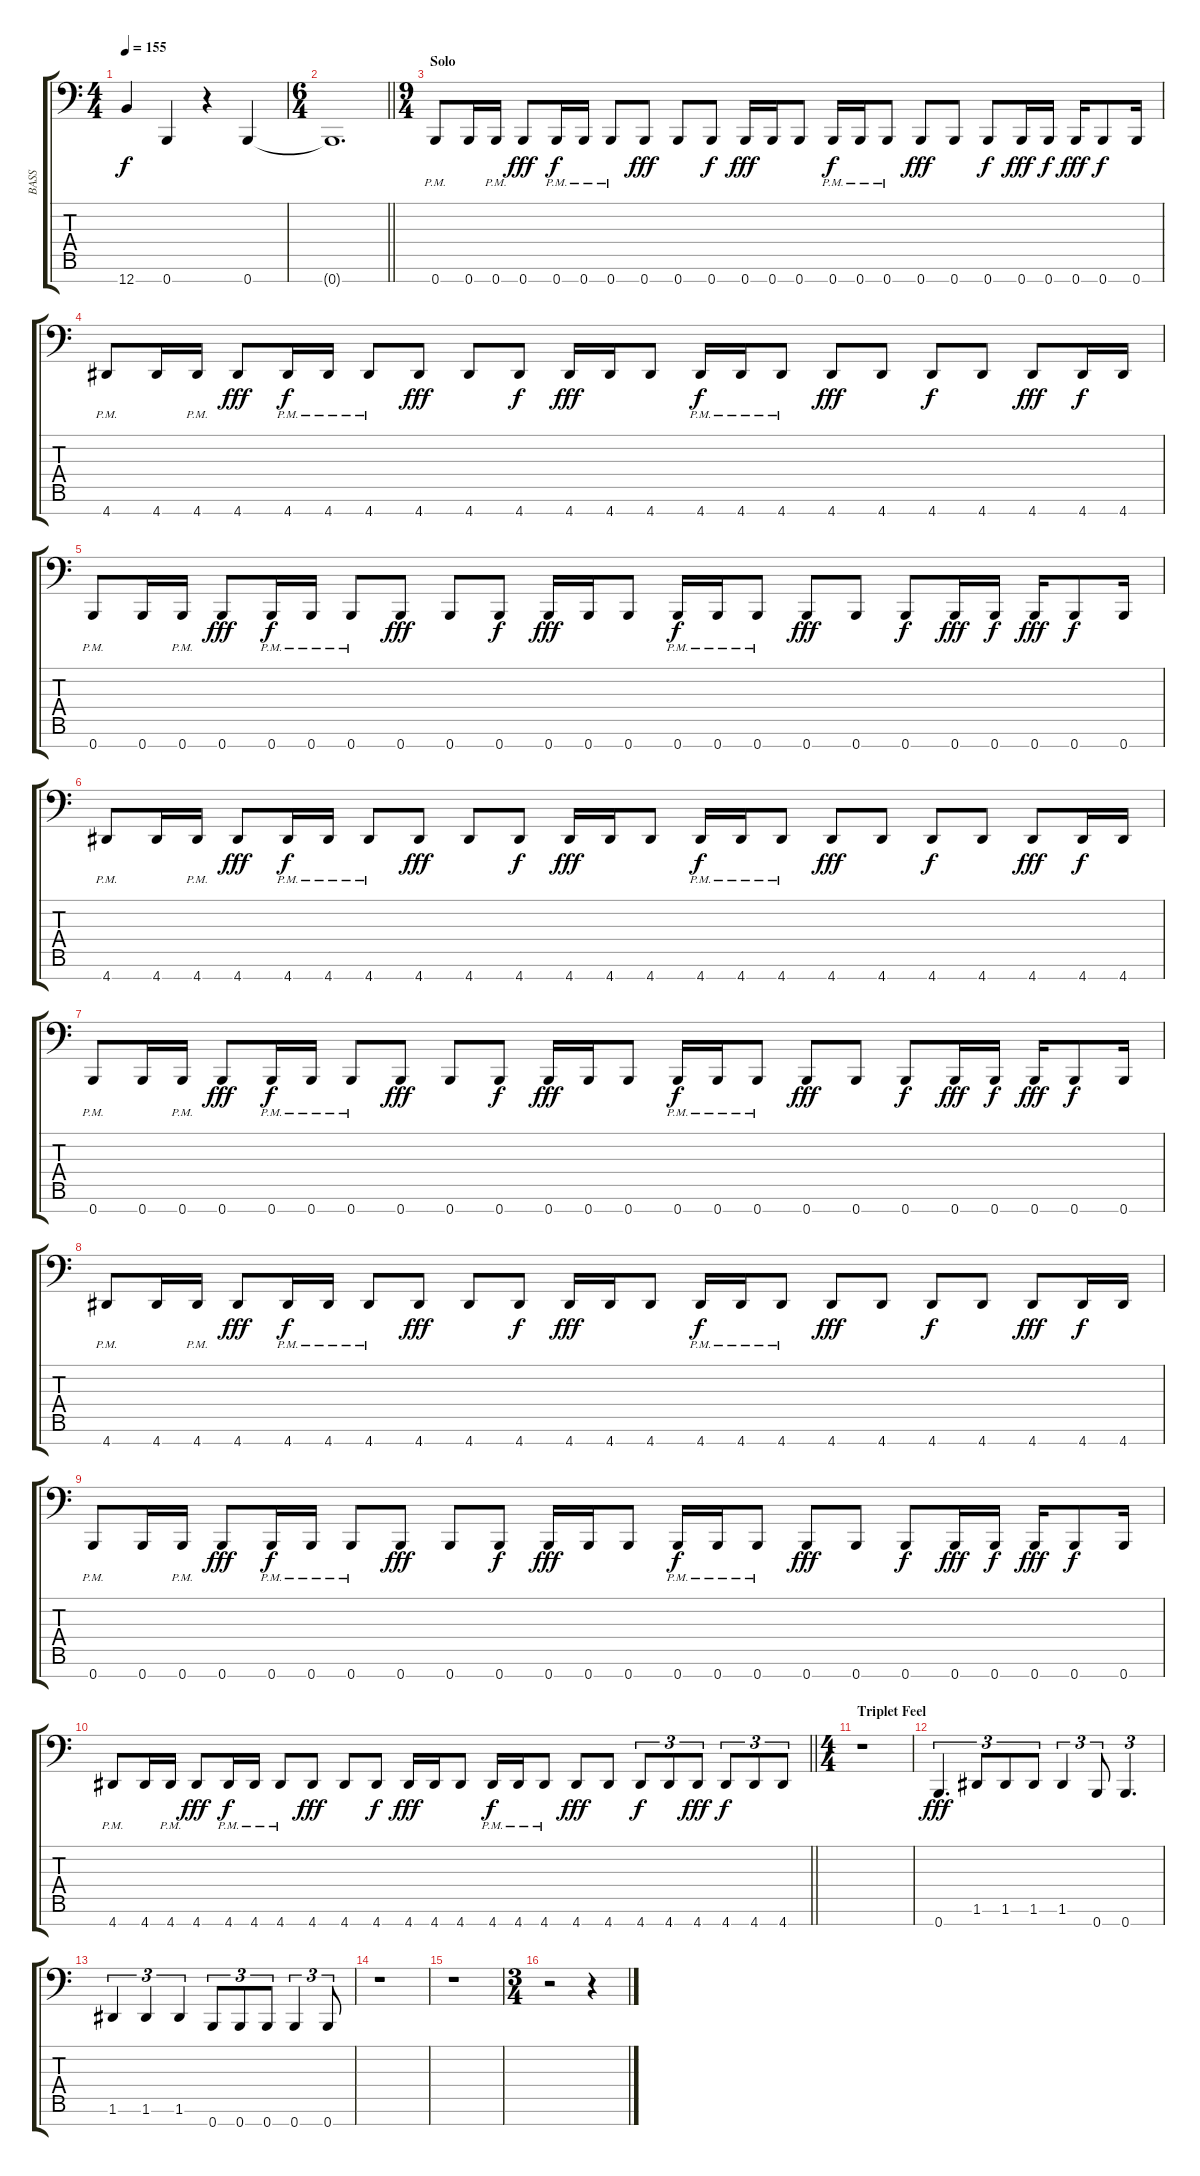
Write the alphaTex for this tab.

\track ("BASS" "BASS") {instrument electricbassfinger}
\staff {score tabs}
\tuning (E3 B2 G2 D2 A1 D1 B0) {hide}
\ts (4 4)
\tempo 155
\clef f4
\ks c
12.7{t}.4{dy f} 0.7.4 r.4 0.7.4 |
\ts (6 4)
\barLineRight lightlight
0.7{t}.1{d} |
\ts (9 4)
\section ("" "Solo")
0.7{pm}.8 0.7.16 0.7{pm}.16 0.7.8{dy fff} 0.7{pm}.16{dy f} 0.7{pm}.16 0.7{pm}.8 0.7.8{dy fff} 0.7.8 0.7.8{dy f} 0.7.16{dy fff} 0.7.16 0.7.8 0.7{pm}.16{dy f} 0.7{pm}.16 0.7{pm}.8 0.7.8{dy fff} 0.7.8 0.7.8{dy f} 0.7.16{dy fff} 0.7.16{dy f} 0.7.16{dy fff} 0.7.8{dy f} 0.7.16 |
4.7{pm}.8 4.7.16 4.7{pm}.16 4.7.8{dy fff} 4.7{pm}.16{dy f} 4.7{pm}.16 4.7{pm}.8 4.7.8{dy fff} 4.7.8 4.7.8{dy f} 4.7.16{dy fff} 4.7.16 4.7.8 4.7{pm}.16{dy f} 4.7{pm}.16 4.7{pm}.8 4.7.8{dy fff} 4.7.8 4.7.8{dy f} 4.7.8 4.7.8{dy fff} 4.7.16{dy f} 4.7.16 |
0.7{pm}.8 0.7.16 0.7{pm}.16 0.7.8{dy fff} 0.7{pm}.16{dy f} 0.7{pm}.16 0.7{pm}.8 0.7.8{dy fff} 0.7.8 0.7.8{dy f} 0.7.16{dy fff} 0.7.16 0.7.8 0.7{pm}.16{dy f} 0.7{pm}.16 0.7{pm}.8 0.7.8{dy fff} 0.7.8 0.7.8{dy f} 0.7.16{dy fff} 0.7.16{dy f} 0.7.16{dy fff} 0.7.8{dy f} 0.7.16 |
4.7{pm}.8 4.7.16 4.7{pm}.16 4.7.8{dy fff} 4.7{pm}.16{dy f} 4.7{pm}.16 4.7{pm}.8 4.7.8{dy fff} 4.7.8 4.7.8{dy f} 4.7.16{dy fff} 4.7.16 4.7.8 4.7{pm}.16{dy f} 4.7{pm}.16 4.7{pm}.8 4.7.8{dy fff} 4.7.8 4.7.8{dy f} 4.7.8 4.7.8{dy fff} 4.7.16{dy f} 4.7.16 |
0.7{pm}.8 0.7.16 0.7{pm}.16 0.7.8{dy fff} 0.7{pm}.16{dy f} 0.7{pm}.16 0.7{pm}.8 0.7.8{dy fff} 0.7.8 0.7.8{dy f} 0.7.16{dy fff} 0.7.16 0.7.8 0.7{pm}.16{dy f} 0.7{pm}.16 0.7{pm}.8 0.7.8{dy fff} 0.7.8 0.7.8{dy f} 0.7.16{dy fff} 0.7.16{dy f} 0.7.16{dy fff} 0.7.8{dy f} 0.7.16 |
4.7{pm}.8 4.7.16 4.7{pm}.16 4.7.8{dy fff} 4.7{pm}.16{dy f} 4.7{pm}.16 4.7{pm}.8 4.7.8{dy fff} 4.7.8 4.7.8{dy f} 4.7.16{dy fff} 4.7.16 4.7.8 4.7{pm}.16{dy f} 4.7{pm}.16 4.7{pm}.8 4.7.8{dy fff} 4.7.8 4.7.8{dy f} 4.7.8 4.7.8{dy fff} 4.7.16{dy f} 4.7.16 |
0.7{pm}.8 0.7.16 0.7{pm}.16 0.7.8{dy fff} 0.7{pm}.16{dy f} 0.7{pm}.16 0.7{pm}.8 0.7.8{dy fff} 0.7.8 0.7.8{dy f} 0.7.16{dy fff} 0.7.16 0.7.8 0.7{pm}.16{dy f} 0.7{pm}.16 0.7{pm}.8 0.7.8{dy fff} 0.7.8 0.7.8{dy f} 0.7.16{dy fff} 0.7.16{dy f} 0.7.16{dy fff} 0.7.8{dy f} 0.7.16 |
\barLineRight lightlight
4.7{pm}.8 4.7.16 4.7{pm}.16 4.7.8{dy fff} 4.7{pm}.16{dy f} 4.7{pm}.16 4.7{pm}.8 4.7.8{dy fff} 4.7.8 4.7.8{dy f} 4.7.16{dy fff} 4.7.16 4.7.8 4.7{pm}.16{dy f} 4.7{pm}.16 4.7{pm}.8 4.7.8{dy fff} 4.7.8 4.7.8{tu (3 2) dy f} 4.7.8{tu (3 2)} 4.7.8{tu (3 2) dy fff} 4.7.8{tu (3 2) dy f} 4.7.8{tu (3 2)} 4.7.8{tu (3 2)} |
\ts (4 4)
\section ("" "Triplet Feel")
r.1 |
0.7.4{d tu (3 2) dy fff} 1.6.8{tu (3 2)} 1.6.8{tu (3 2)} 1.6.8{tu (3 2)} 1.6.4{tu (3 2)} 0.7.8{tu (3 2)} 0.7.4{d tu (3 2)} |
1.6.4{tu (3 2)} 1.6.4{tu (3 2)} 1.6.4{tu (3 2)} 0.7.8{tu (3 2)} 0.7.8{tu (3 2)} 0.7.8{tu (3 2)} 0.7.4{tu (3 2)} 0.7.8{tu (3 2)} |
r.1 |
r.1 |
\ts (3 4)
r.2 r.4
